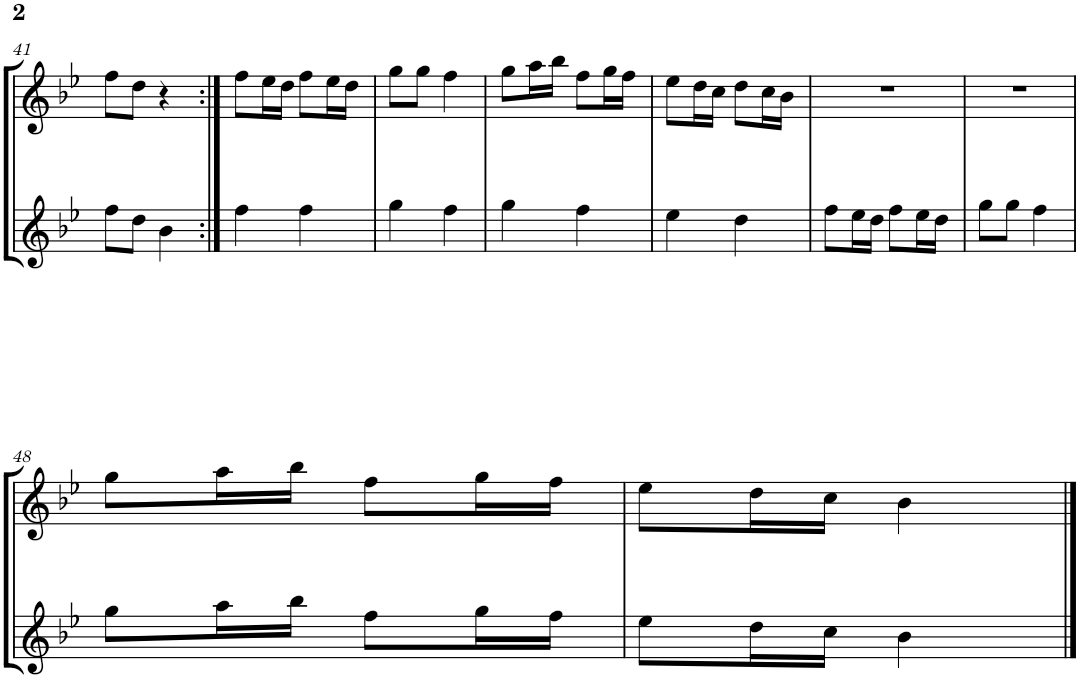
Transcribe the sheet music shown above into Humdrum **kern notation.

**kern	**kern
*part2	*part1
*staff2	*staff1
*I"Biniou	*I"Bombarde
!!LO:PB:g=z
*clefG2	*clefG2
*Trd-7c-12	*
*k[b-e-]	*k[b-e-]
*M2/4	*M2/4
=41	=41
8ff\L	8ff\L
8dd\J	8dd\J
4b-\	4r
=42:|!	=42:|!
4ff\	8ff\L
.	16ee-\L
.	16dd\JJ
4ff\	8ff\L
.	16ee-\L
.	16dd\JJ
=43	=43
4gg\	8gg\L
.	8gg\J
4ff\	4ff\
=44	=44
4gg\	8gg\L
.	16aa\L
.	16bb-\JJ
4ff\	8ff\L
.	16gg\L
.	16ff\JJ
=45	=45
4ee-\	8ee-\L
.	16dd\L
.	16cc\JJ
4dd\	8dd\L
.	16cc\L
.	16b-\JJ
=46	=46
8ff\L	2r
16ee-\L	.
16dd\JJ	.
8ff\L	.
16ee-\L	.
16dd\JJ	.
=47	=47
8gg\L	2r
8gg\J	.
4ff\	.
!!LO:LB:g=z
=48	=48
8gg\L	8gg\L
16aa\L	16aa\L
16bb-\JJ	16bb-\JJ
8ff\L	8ff\L
16gg\L	16gg\L
16ff\JJ	16ff\JJ
=49	=49
8ee-\L	8ee-\L
16dd\L	16dd\L
16cc\JJ	16cc\JJ
4b-\	4b-\
==	==
*-	*-
